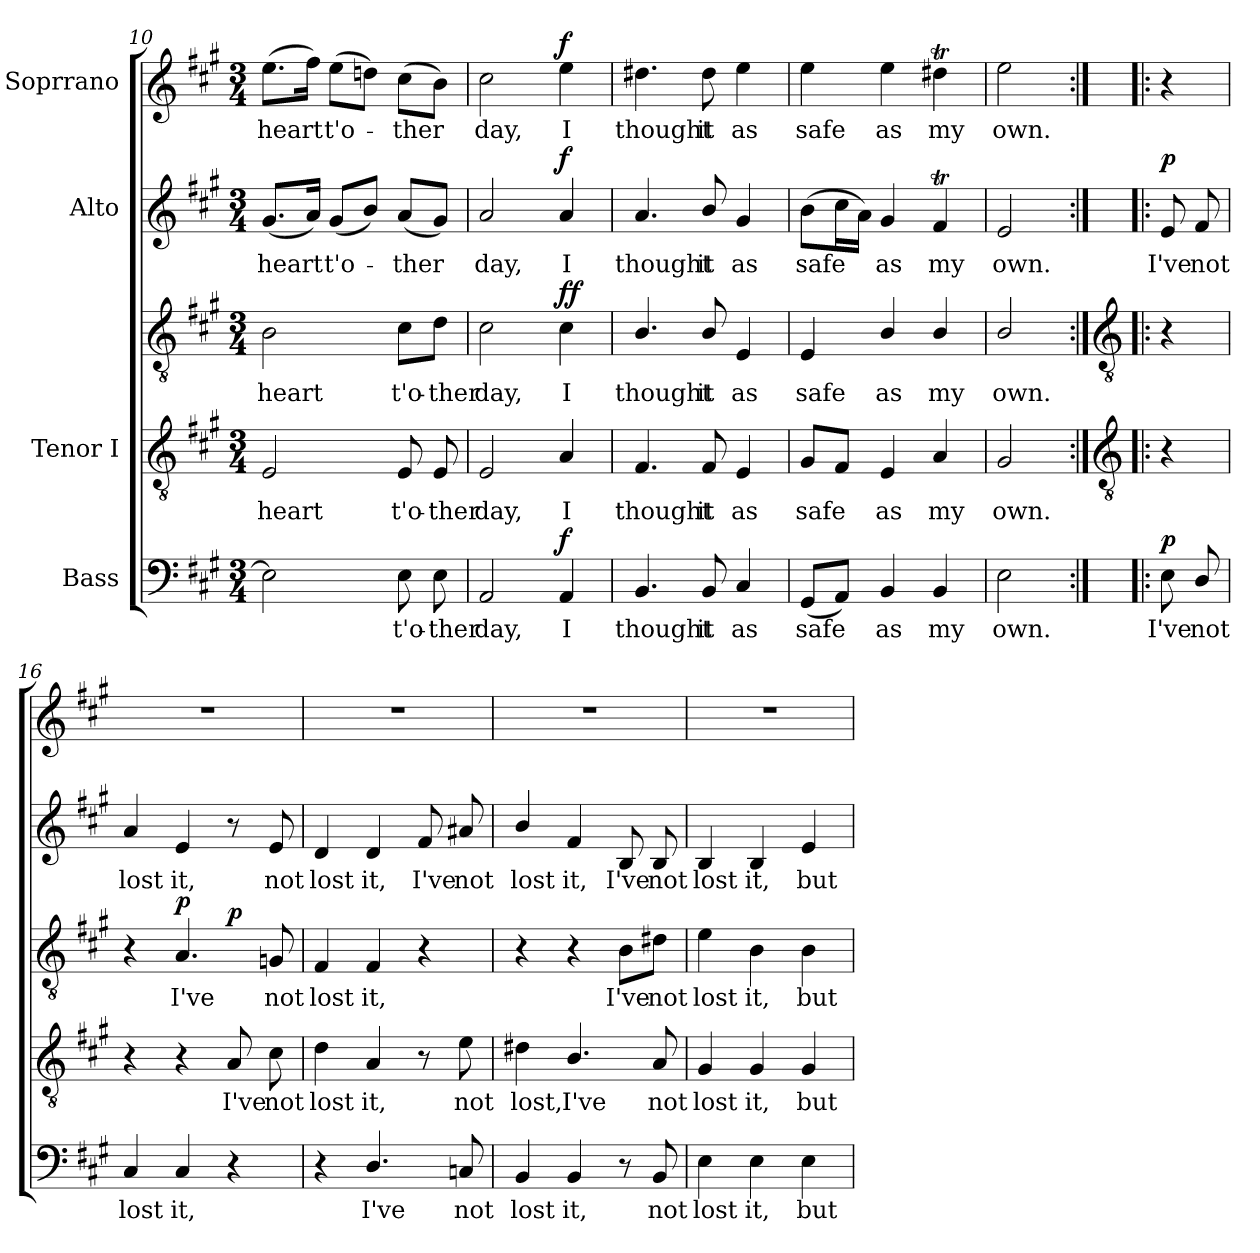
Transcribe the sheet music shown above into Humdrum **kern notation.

**kern	**text	**dynam	**kern	**text	**kern	**text	**dynam	**kern	**text	**dynam	**kern	**text	**dynam
*part4	*part4	*part4	*part3	*part3	*part3	*part3	*part3	*part2	*part2	*part2	*part1	*part1	*part1
*staff5	*staff5	*staff5	*staff4	*staff4	*staff3	*staff3	*staff3/4	*staff2	*staff2	*staff2	*staff1	*staff1	*staff1
*I"Bass	*	*	*I"Tenor I	*	*	*	*	*I"Alto	*	*	*I"Soprrano	*	*
!!LO:LB:g=z
*clefF4	*	*	*clefGv2	*	*clefGv2	*	*	*clefG2	*	*	*clefG2	*	*
*k[f#c#g#]	*	*	*k[f#c#g#]	*	*k[f#c#g#]	*	*	*k[f#c#g#]	*	*	*k[f#c#g#]	*	*
*A:	*	*	*A:	*	*A:	*	*	*A:	*	*	*A:	*	*
*M3/4	*	*	*M3/4	*	*M3/4	*	*	*M3/4	*	*	*M3/4	*	*
=10	=10	=10	=10	=10	=10	=10	=10	=10	=10	=10	=10	=10	=10
!	!	!	!	!LO:LY:b	!	!LO:LY:b	!	!	!LO:LY:b	!	!	!LO:LY:b	!
2E]	.	.	2E	heart	2B\	heart	.	(<8.g#L	heart	.	(>8.eeL	heart	.
.	.	.	.	.	.	.	.	16aJ)	.	.	16ff#J)	.	.
!	!	!	!	!	!	!	!	!	!LO:LY:b	!	!	!LO:LY:b	!
.	.	.	.	.	.	.	.	(<8g#L	t'o-	.	(>8eeL	t'o-	.
.	.	.	.	.	.	.	.	8bJ)	.	.	8ddnJ)	.	.
!	!LO:LY:b	!	!	!LO:LY:b	!	!LO:LY:b	!	!	!LO:LY:b	!	!	!LO:LY:b	!
8E	t'o-	.	8E	t'o-	8c#\L	t'o-	.	(<8aL	ther	.	(>8cc#L	ther	.
!	!LO:LY:b	!	!	!LO:LY:b	!	!LO:LY:b	!	!	!	!	!	!	!
8E	-ther	.	8E	-ther	8d\J	-ther	.	8g#J)	.	.	8bJ)	.	.
=11	=11	=11	=11	=11	=11	=11	=11	=11	=11	=11	=11	=11	=11
!	!LO:LY:b	!	!	!LO:LY:b	!	!LO:LY:b	!	!	!LO:LY:b	!	!	!LO:LY:b	!
2AA	day,	.	2E	day,	2c#	day,	.	2a	day,	.	2cc#	day,	.
!	!LO:LY:b	!LO:DY:b	!	!LO:LY:b	!	!LO:LY:b	!LO:DY:b=2	!	!LO:LY:b	!	!	!LO:LY:b	!
!	!	!	!	!	!	!	!LO:DY:n=1:b	!	!	!LO:DY:b	!	!	!LO:DY:b
4AA	I	f	4A	I	4c#	I	f f	4a	I	f	4ee	I	f
=12	=12	=12	=12	=12	=12	=12	=12	=12	=12	=12	=12	=12	=12
!	!LO:LY:b	!	!	!LO:LY:b	!	!LO:LY:b	!	!	!LO:LY:b	!	!	!LO:LY:b	!
4.BB	thought	.	4.F#	thought	4.B/	thought	.	4.a	thought	.	4.dd#X	thought	.
!	!LO:LY:b	!	!	!LO:LY:b	!	!LO:LY:b	!	!	!LO:LY:b	!	!	!LO:LY:b	!
8BB	it	.	8F#	it	8B/	it	.	8b/	it	.	8dd#	it	.
!	!LO:LY:b	!	!	!LO:LY:b	!	!LO:LY:b	!	!	!LO:LY:b	!	!	!LO:LY:b	!
4C#	as	.	4E	as	4E	as	.	4g#	as	.	4ee	as	.
=13	=13	=13	=13	=13	=13	=13	=13	=13	=13	=13	=13	=13	=13
!	!LO:LY:b	!	!	!LO:LY:b	!	!LO:LY:b	!	!	!LO:LY:b	!	!	!LO:LY:b	!
(<8GG#L	safe	.	8G#L	safe	4E	safe	.	(>8bL	safe	.	4ee	safe	.
8AAJ)	.	.	8F#J	.	.	.	.	16cc#L	.	.	.	.	.
.	.	.	.	.	.	.	.	16aJJ)	.	.	.	.	.
!	!LO:LY:b	!	!	!LO:LY:b	!	!LO:LY:b	!	!	!LO:LY:b	!	!	!LO:LY:b	!
4BB	as	.	4E	as	4B/	as	.	4g#	as	.	4ee	as	.
!	!LO:LY:b	!	!	!LO:LY:b	!	!LO:LY:b	!	!	!LO:LY:b	!	!	!LO:LY:b	!
4BB	my	.	4A	my	4B/	my	.	4f#T	my	.	4dd#Xt	my	.
=14	=14	=14	=14	=14	=14	=14	=14	=14	=14	=14	=14	=14	=14
!	!LO:LY:b	!	!	!LO:LY:b	!	!LO:LY:b	!	!	!LO:LY:b	!	!	!LO:LY:b	!
2E	own.	.	2G#	own.	2B/	own.	.	2e	own.	.	2ee	own.	.
!!LO:LB:g=z
=15:|!|:	=15:|!|:	=15:|!|:	=15:|!|:	=15:|!|:	=15:|!|:	=15:|!|:	=15:|!|:	=15:|!|:	=15:|!|:	=15:|!|:	=15:|!|:	=15:|!|:	=15:|!|:
*	*	*	*clefGv2	*	*clefGv2	*	*	*	*	*	*	*	*
!	!LO:LY:b	!LO:DY:b	!	!	!	!	!	!	!LO:LY:b	!LO:DY:b	!	!	!
8E	I've	p	4r	.	4r	.	.	8e	I've	p	4r	.	.
!	!LO:LY:b	!	!	!	!	!	!	!	!LO:LY:b	!	!	!	!
8D/	not	.	.	.	.	.	.	8f#	not	.	.	.	.
=16	=16	=16	=16	=16	=16	=16	=16	=16	=16	=16	=16	=16	=16
!	!LO:LY:b	!	!	!	!	!	!	!	!LO:LY:b	!	!LO:N:vis=1	!	!
4C#	lost	.	4r	.	4r	.	.	4a	lost	.	2.r	.	.
!	!LO:LY:b	!	!	!	!	!LO:LY:b	!LO:DY:b	!	!LO:LY:b	!	!	!	!
4C#	it,	.	4r	.	4.A	I've	p	4e	it,	.	.	.	.
!	!	!	!	!LO:LY:b	!	!	!LO:DY:b=2	!	!	!	!	!	!
4r	.	.	8A	I've	.	.	p	8r	.	.	.	.	.
!	!	!	!	!LO:LY:b	!	!LO:LY:b	!	!	!LO:LY:b	!	!	!	!
.	.	.	8c#	not	8Gn	not	.	8e	not	.	.	.	.
=17	=17	=17	=17	=17	=17	=17	=17	=17	=17	=17	=17	=17	=17
!	!	!	!	!LO:LY:b	!	!LO:LY:b	!	!	!LO:LY:b	!	!LO:N:vis=1	!	!
4r	.	.	4d	lost	4F#	lost	.	4d	lost	.	2.r	.	.
!	!LO:LY:b	!	!	!LO:LY:b	!	!LO:LY:b	!	!	!LO:LY:b	!	!	!	!
4.D/	I've	.	4A	it,	4F#	it,	.	4d	it,	.	.	.	.
!	!	!	!	!	!	!	!	!	!LO:LY:b	!	!	!	!
.	.	.	8r	.	4r	.	.	8f#	I've	.	.	.	.
!	!LO:LY:b	!	!	!LO:LY:b	!	!	!	!	!LO:LY:b	!	!	!	!
8Cn	not	.	8e	not	.	.	.	8a#X	not	.	.	.	.
=18	=18	=18	=18	=18	=18	=18	=18	=18	=18	=18	=18	=18	=18
!	!LO:LY:b	!	!	!LO:LY:b	!	!	!	!	!LO:LY:b	!	!LO:N:vis=1	!	!
4BB	lost	.	4d#X	lost,	4r	.	.	4b/	lost	.	2.r	.	.
!	!LO:LY:b	!	!	!LO:LY:b	!	!	!	!	!LO:LY:b	!	!	!	!
4BB	it,	.	4.B/	I've	4r	.	.	4f#	it,	.	.	.	.
!	!	!	!	!	!	!LO:LY:b	!	!	!LO:LY:b	!	!	!	!
8r	.	.	.	.	8B\L	I've	.	8B	I've	.	.	.	.
!	!LO:LY:b	!	!	!LO:LY:b	!	!LO:LY:b	!	!	!LO:LY:b	!	!	!	!
8BB	not	.	8A	not	8d#X\J	not	.	8B	not	.	.	.	.
=19	=19	=19	=19	=19	=19	=19	=19	=19	=19	=19	=19	=19	=19
!	!LO:LY:b	!	!	!LO:LY:b	!	!LO:LY:b	!	!	!LO:LY:b	!	!LO:N:vis=1	!	!
4E	lost	.	4G#	lost	4e	lost	.	4B	lost	.	2.r	.	.
!	!LO:LY:b	!	!	!LO:LY:b	!	!LO:LY:b	!	!	!LO:LY:b	!	!	!	!
4E	it,	.	4G#	it,	4B	it,	.	4B	it,	.	.	.	.
!	!LO:LY:b	!	!	!LO:LY:b	!	!LO:LY:b	!	!	!LO:LY:b	!	!	!	!
4E	but	.	4G#	but	4B	but	.	4e	but	.	.	.	.
=	=	=	=	=	=	=	=	=	=	=	=	=	=
*-	*-	*-	*-	*-	*-	*-	*-	*-	*-	*-	*-	*-	*-
